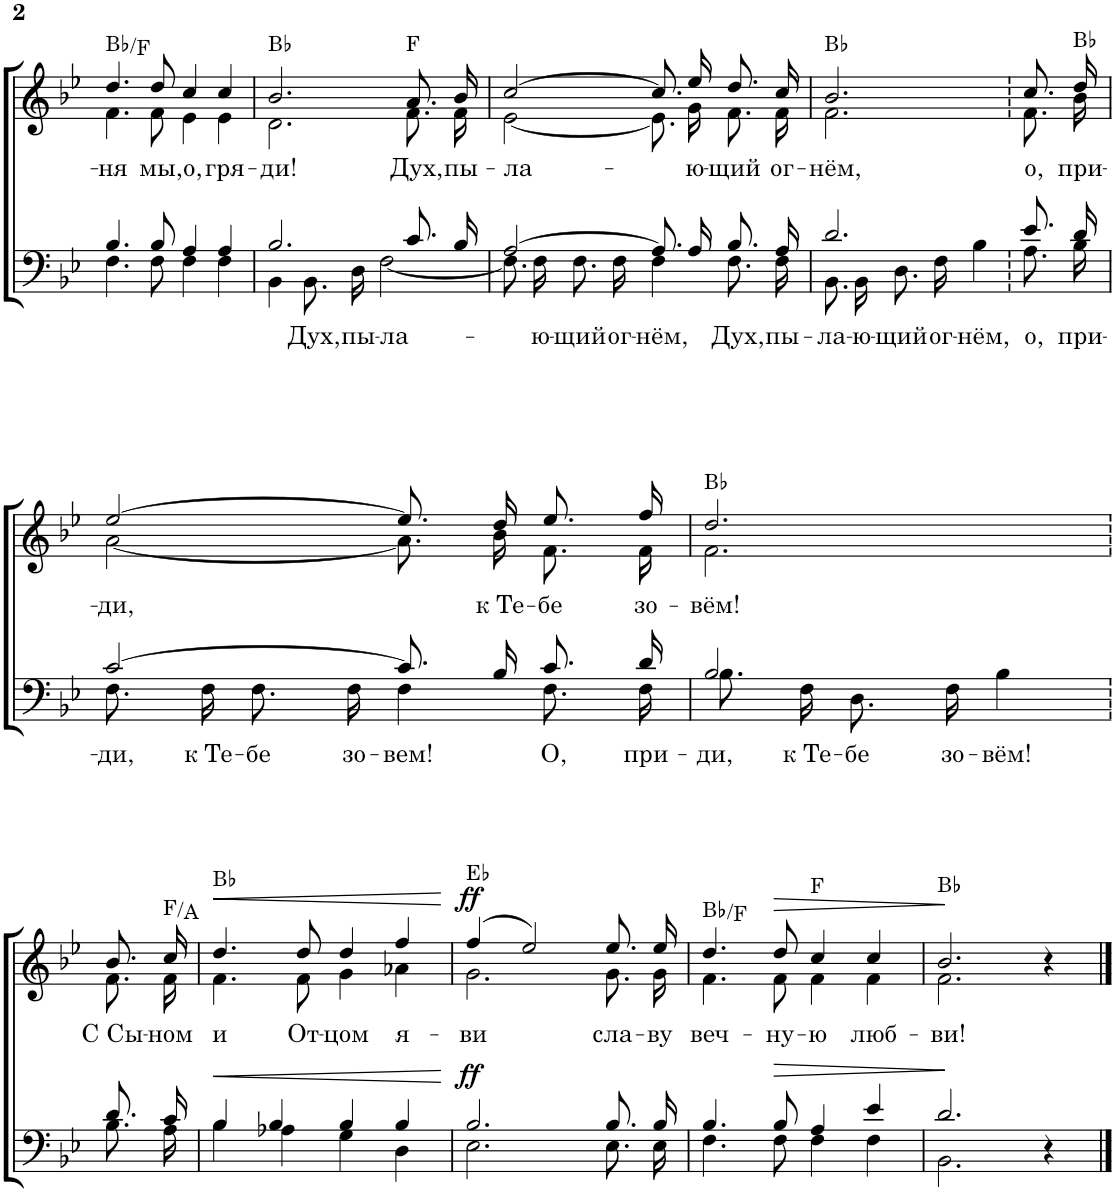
**kern	**text	**kern	**text	**dynam	**harte
*part1	*part1	*part1	*part1	*part1	*part1
*staff2	*staff2	*staff1	*staff1	*staff1/2	*
*I"Klavier	*	*	*	*	*
*I'Klav.	*	*	*	*	*
!!LO:PB:g=z
*clefF4	*	*clefG2	*	*	*
*k[b-e-]	*	*k[b-e-]	*	*	*
*B-:	*	*B-:	*	*	*
*M4/4	*	*M4/4	*	*	*
*met(c)	*	*met(c)	*	*	*
=19	=19	=19	=19	=19	=19
*^	*	*	*	*	*
!	!	!	!	!LO:LY:b	!	!
*	*	*	*^	*	*	*
4.B-/	4.F\	.	4.dd/	4.f\	-ня	.	Bb:maj/5
!	!	!	!	!	!LO:LY:b	!	!
8B-/	8F\	.	8dd/	8f\	мы,	.	.
!	!	!	!	!	!LO:LY:b	!	!
4A/	4F\	.	4cc/	4e-\	о,	.	.
!	!	!	!	!	!LO:LY:b	!	!
4A/	4F\	.	4cc/	4e-\	гря-	.	.
=20	=20	=20	=20	=20	=20	=20	=20
!	!	!	!	!	!LO:LY:b	!	!
2.B-/	4BB-\	.	2.b-/	2.d\	-ди!	.	Bb:maj
!	!	!LO:LY:b	!	!	!	!	!
.	8.BB-\L	Дух,	.	.	.	.	.
!	!	!LO:LY:b	!	!	!	!	!
.	16D\Jk	пы-	.	.	.	.	.
!	!	!LO:LY:b	!	!	!	!	!
.	[<2F\	-ла-	.	.	.	.	.
!	!	!	!	!	!LO:LY:b	!	!
8.c/L	.	.	8.a/L	8.f\L	Дух,	.	F:maj
!	!	!	!	!	!LO:LY:b	!	!
16B-/Jk	.	.	16b-/Jk	16f\Jk	пы-	.	.
=21	=21	=21	=21	=21	=21	=21	=21
!	!	!	!	!	!LO:LY:b	!	!
[>2A/	8.F\L]	.	[>2cc/	[<2e-\	-ла-	.	.
!	!	!LO:LY:b	!	!	!	!	!
.	16F\Jk	-ю-	.	.	.	.	.
!	!	!LO:LY:b	!	!	!	!	!
.	8.F\L	-щий	.	.	.	.	.
!	!	!LO:LY:b	!	!	!	!	!
.	16F\Jk	ог-	.	.	.	.	.
!	!	!LO:LY:b	!	!	!	!	!
8.A/L]	4F\	-нём,	8.cc/L]	8.e-\L]	.	.	.
!	!	!	!	!	!LO:LY:b	!	!
16A/Jk	.	.	16ee-/Jk	16g\Jk	-ю-	.	.
!	!	!LO:LY:b	!	!	!LO:LY:b	!	!
8.B-/L	8.F\L	Дух,	8.dd/L	8.f\L	-щий	.	.
!	!	!LO:LY:b	!	!	!LO:LY:b	!	!
16A/Jk	16F\Jk	пы-	16cc/Jk	16f\Jk	ог-	.	.
=22	=22	=22	=22	=22	=22	=22	=22
!	!	!LO:LY:b	!	!	!LO:LY:b	!	!
2.d/	8.BB-\L	-ла-	2.b-/	2.f\	-нём,	.	Bb:maj
!	!	!LO:LY:b	!	!	!	!	!
.	16BB-\Jk	-ю-	.	.	.	.	.
!	!	!LO:LY:b	!	!	!	!	!
.	8.D\L	-щий	.	.	.	.	.
!	!	!LO:LY:b	!	!	!	!	!
.	16F\Jk	ог-	.	.	.	.	.
!	!	!LO:LY:b	!	!	!	!	!
.	4B-\	-нём,	.	.	.	.	.
=23	=23	=23	=23	=23	=23	=23	=23
!	!	!LO:LY:b	!	!	!LO:LY:b	!	!
8.e-/L	8.A\L	о,	8.cc/L	8.f\L	о,	.	.
!	!	!LO:LY:b	!	!	!LO:LY:b	!	!
16d/Jk	16B-\Jk	при-	16dd/Jk	16b-\Jk	при-	.	Bb:maj
!!LO:LB:g=z	!!
=24	=24	=24	=24	=24	=24	=24	=24
!	!	!LO:LY:b	!	!	!LO:LY:b	!	!
[>2c/	8.F\L	-ди,	[>2ee-/	[<2a\	-ди,	.	.
!	!	!LO:LY:b	!	!	!	!	!
.	16F\Jk	к Те-	.	.	.	.	.
!	!	!LO:LY:b	!	!	!	!	!
.	8.F\L	-бе	.	.	.	.	.
!	!	!LO:LY:b	!	!	!	!	!
.	16F\Jk	зо-	.	.	.	.	.
!	!	!LO:LY:b	!	!	!	!	!
8.c/L]	4F\	-вем!	8.ee-/L]	8.a\L]	.	.	.
!	!	!	!	!	!LO:LY:b	!	!
16B-/Jk	.	.	16dd/Jk	16b-\Jk	к Те-	.	.
!	!	!LO:LY:b	!	!	!LO:LY:b	!	!
8.c/L	8.F\L	О,	8.ee-/L	8.f\L	-бе	.	.
!	!	!LO:LY:b	!	!	!LO:LY:b	!	!
16d/Jk	16F\Jk	при-	16ff/Jk	16f\Jk	зо-	.	.
=25	=25	=25	=25	=25	=25	=25	=25
!	!	!LO:LY:b	!	!	!LO:LY:b	!	!
2.B-/	8.B-\L	-ди,	2.dd/	2.f\	-вём!	.	Bb:maj
!	!	!LO:LY:b	!	!	!	!	!
.	16F\Jk	к Те-	.	.	.	.	.
!	!	!LO:LY:b	!	!	!	!	!
.	8.D\L	-бе	.	.	.	.	.
!	!	!LO:LY:b	!	!	!	!	!
.	16F\Jk	зо-	.	.	.	.	.
!	!	!LO:LY:b	!	!	!	!	!
.	4B-\	-вём!	.	.	.	.	.
!!LO:LB:g=z	!!
=26	=26	=26	=26	=26	=26	=26	=26
!	!	!	!	!	!LO:LY:b	!	!
8.d/L	8.B-\L	.	8.b-/L	8.f\L	С Сы-	.	.
!	!	!	!	!	!LO:LY:b	!	!
16c/Jk	16A\Jk	.	16cc/Jk	16f\Jk	-ном	.	F:maj/3
=27	=27	=27	=27	=27	=27	=27	=27
!	!	!	!	!	!LO:LY:b	!LO:HP:b	!
4B-/	4B-\	.	4.dd/	4.f\	и	<	Bb:maj
4B-/	4A-X\	.	.	.	.	.	.
!	!	!	!	!	!LO:LY:b	!	!
.	.	.	8dd/	8f\	От-	.	.
!	!	!	!	!	!LO:LY:b	!	!
4B-/	4G\	.	4dd/	4g\	-цом	.	.
!	!	!	!	!	!LO:LY:b	!	!
4B-/	4D\	.	4ff/	4a-X\	я-	.	.
*v	*v	*	*	*	*	*	*
*	*	*v	*v	*	*	*
.	.	.	.	[	.
=28	=28	=28	=28	=28	=28
*^	*	*	*	*	*
!	!	!	!	!LO:LY:b	!LO:DY:a=2	!
*	*	*	*^	*	*	*
!	!	!	!	!	!	!LO:DY:n=1:a	!
2.B-/	2.E-\	.	(4ff/	2.g\	-ви	ff ff	Eb:maj
.	.	.	2ee-/)	.	.	.	.
!	!	!	!	!	!LO:LY:b	!	!
8.B-/L	8.E-\L	.	8.ee-/L	8.g\L	сла-	.	.
!	!	!	!	!	!LO:LY:b	!	!
16B-/Jk	16E-\Jk	.	16ee-/Jk	16g\Jk	-ву	.	.
=29	=29	=29	=29	=29	=29	=29	=29
!	!	!	!	!	!LO:LY:b	!	!
4.B-/	4.F\	.	4.dd/	4.f\	веч-	.	Bb:maj/5
!	!	!	!	!	!LO:LY:b	!LO:HP:b	!
8B-/	8F\	.	8dd/	8f\	-ну-	>	.
!	!	!	!	!	!LO:LY:b	!	!
4A/	4F\	.	4cc/	4f\	-ю	.	F:maj
!	!	!	!	!	!LO:LY:b	!	!
4e-/	4F\	.	4cc/	4f\	люб-	.	.
=30	=30	=30	=30	=30	=30	=30	=30
!	!	!	!	!	!LO:LY:b	!	!
2.d/	2.BB-\	.	2.b-/	2.f\	-ви!	.	Bb:maj
4r	4ryy	.	4r	4ryy	.	]	.
*v	*v	*	*	*	*	*	*
*	*	*v	*v	*	*	*
==	==	==	==	==	==
*-	*-	*-	*-	*-	*-
